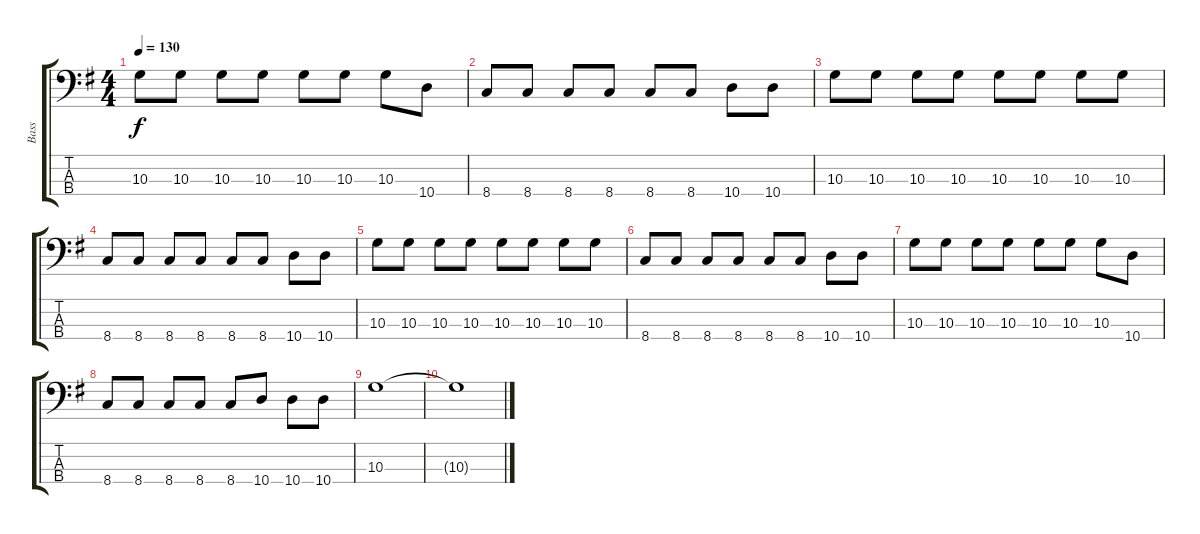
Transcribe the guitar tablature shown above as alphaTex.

\track ("Bass" "Bass") {instrument electricbasspick}
\staff {score tabs}
\tuning (G2 D2 A1 E1) {hide}
\ts (4 4)
\tempo 130
\clef f4
\ks g
10.3.8{dy f} 10.3.8 10.3.8 10.3.8 10.3.8 10.3.8 10.3.8 10.4.8 |
8.4.8 8.4.8 8.4.8 8.4.8 8.4.8 8.4.8 10.4.8 10.4.8 |
10.3.8 10.3.8 10.3.8 10.3.8 10.3.8 10.3.8 10.3.8 10.3.8 |
8.4.8 8.4.8 8.4.8 8.4.8 8.4.8 8.4.8 10.4.8 10.4.8 |
10.3.8 10.3.8 10.3.8 10.3.8 10.3.8 10.3.8 10.3.8 10.3.8 |
8.4.8 8.4.8 8.4.8 8.4.8 8.4.8 8.4.8 10.4.8 10.4.8 |
10.3.8 10.3.8 10.3.8 10.3.8 10.3.8 10.3.8 10.3.8 10.4.8 |
8.4.8 8.4.8 8.4.8 8.4.8 8.4.8 10.4.8 10.4.8 10.4.8 |
10.3.1 |
10.3{t}.1
